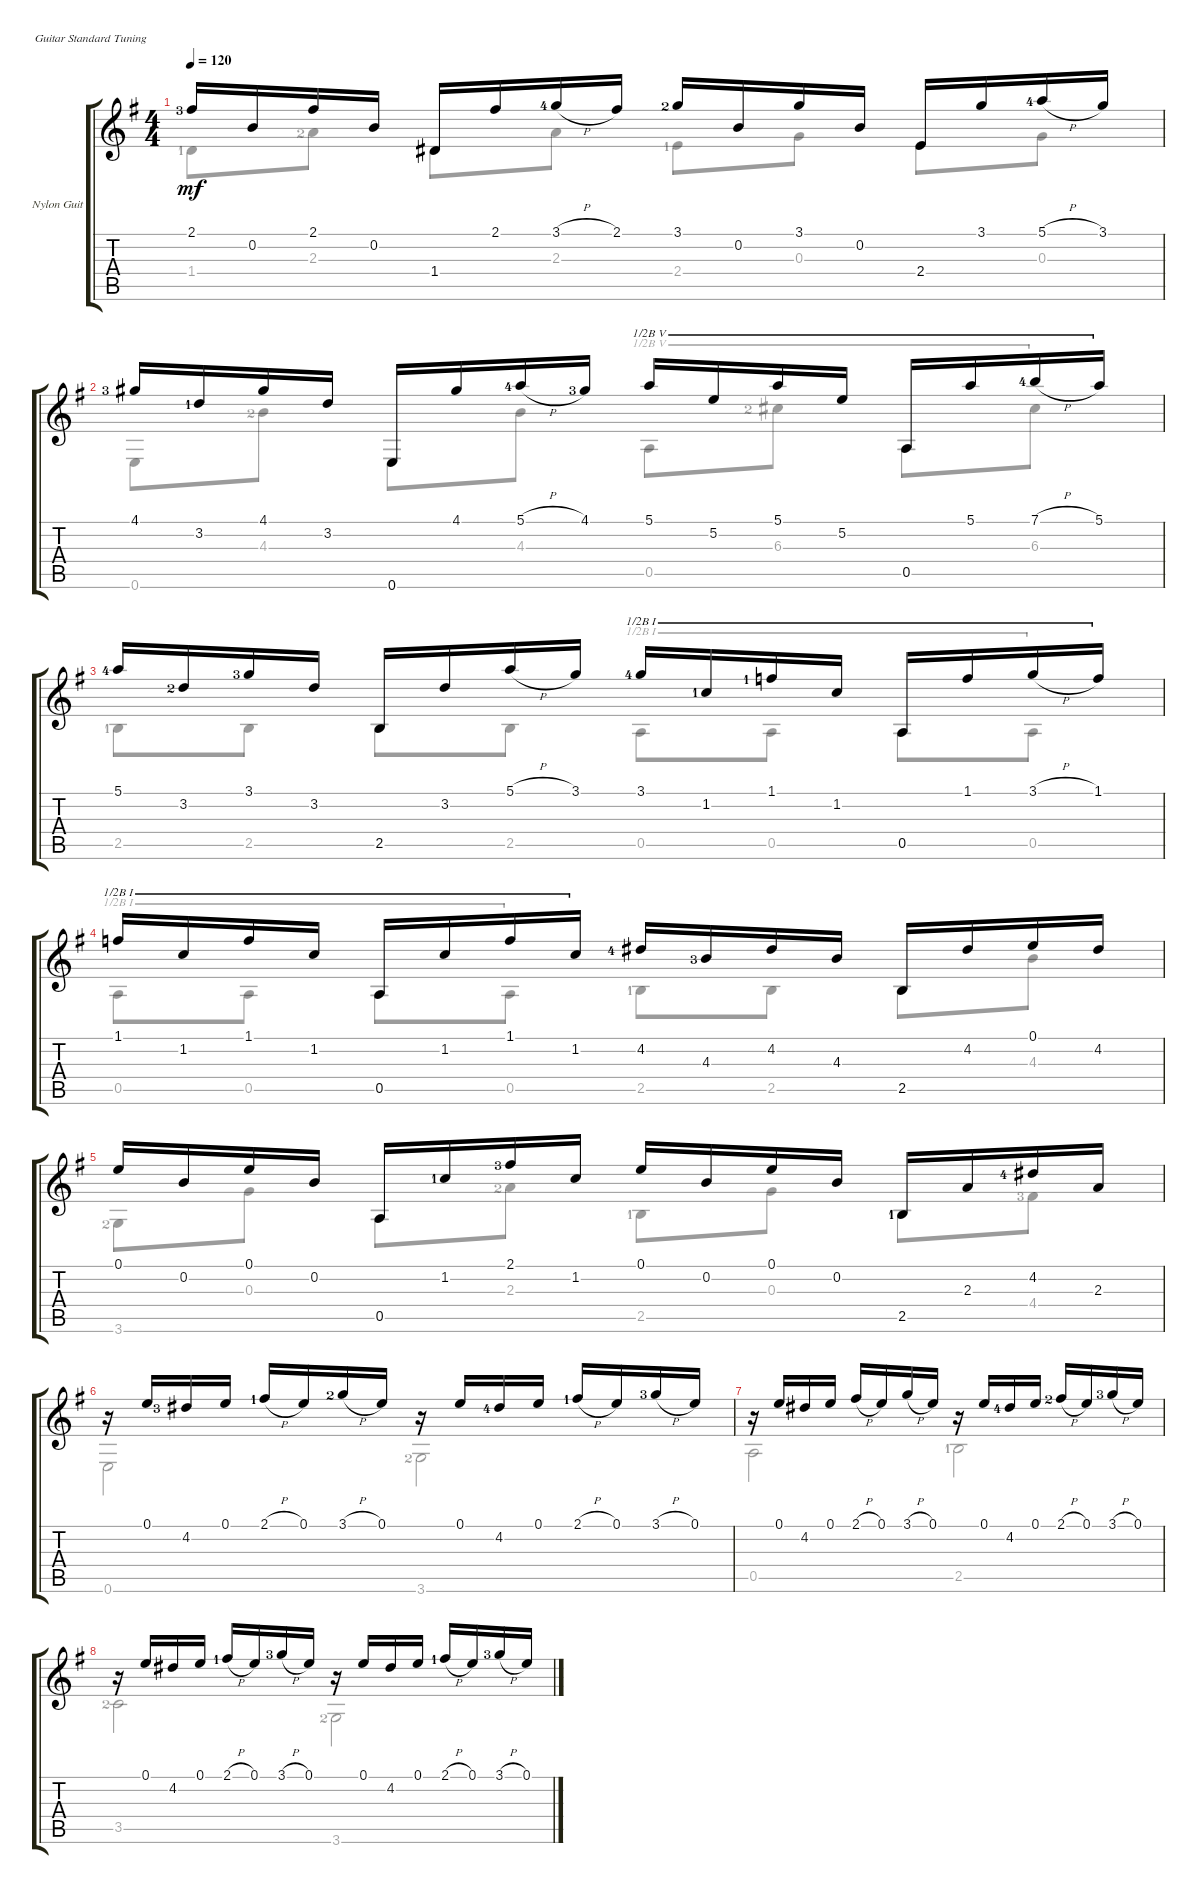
\defaultSystemsLayout 4
\bracketExtendMode groupsimilarinstruments
\firstSystemTrackNameOrientation horizontal
\otherSystemsTrackNameOrientation horizontal
\track ("Nylon Guitar" "Nylon Guit") {instrument acousticguitarsteel}
\staff {score tabs}
\tuning (E4 B3 G3 D3 A2 E2)
\voice
\ts (4 4)
\tempo 120
\clef g2
\ks g
2.1{lf 4}.16{dy mf} 0.2.16 2.1.16 0.2.16 1.4.16 2.1.16 3.1{h lf 5}.16 2.1.16 3.1{lf 3}.16 0.2.16 3.1.16 0.2.16 2.4.16 3.1.16 5.1{h lf 5}.16 3.1.16 |
4.1{lf 4}.16 3.2{lf 2}.16 4.1.16 3.2.16 0.6.16 4.1.16 5.1{h lf 5}.16 4.1{lf 4}.16 5.1.16{barre (5 half)} 5.2.16{barre (5 half)} 5.1.16{barre (5 half)} 5.2.16{barre (5 half)} 0.5.16{barre (5 half)} 5.1.16{barre (5 half)} 7.1{h lf 5}.16{barre (5 half)} 5.1.16{barre (5 half)} |
5.1{lf 5}.16 3.2{lf 3}.16 3.1{lf 4}.16 3.2.16 2.5.16 3.2.16 5.1{h}.16 3.1.16 3.1{lf 5}.16{barre (1 half)} 1.2{lf 2}.16{barre (1 half)} 1.1{lf 2}.16{barre (1 half)} 1.2.16{barre (1 half)} 0.5.16{barre (1 half)} 1.1.16{barre (1 half)} 3.1{h}.16{barre (1 half)} 1.1.16{barre (1 half)} |
1.1.16{barre (1 half)} 1.2.16{barre (1 half)} 1.1.16{barre (1 half)} 1.2.16{barre (1 half)} 0.5.16{barre (1 half)} 1.2.16{barre (1 half)} 1.1.16{barre (1 half)} 1.2.16{barre (1 half)} 4.2{lf 5}.16 4.3{lf 4}.16 4.2.16 4.3.16 2.5.16 4.2.16 0.1.16 4.2.16 |
0.1.16 0.2.16 0.1.16 0.2.16 0.5.16 1.2{lf 2}.16 2.1{lf 4}.16 1.2.16 0.1.16 0.2.16 0.1.16 0.2.16 2.5{lf 2}.16 2.3.16 4.2{lf 5}.16 2.3.16 |
r.16 0.1.16 4.2{lf 4}.16 0.1.16 2.1{h lf 2}.16 0.1.16 3.1{h lf 3}.16 0.1.16 r.16 0.1.16 4.2{lf 5}.16 0.1.16 2.1{h lf 2}.16 0.1.16 3.1{h lf 4}.16 0.1.16 |
r.16 0.1.16 4.2.16 0.1.16 2.1{h}.16 0.1.16 3.1{h}.16 0.1.16 r.16 0.1.16 4.2{lf 5}.16 0.1.16 2.1{h lf 3}.16 0.1.16 3.1{h lf 4}.16 0.1.16 |
r.16 0.1.16 4.2.16 0.1.16 2.1{h lf 2}.16 0.1.16 3.1{h lf 4}.16 0.1.16 r.16 0.1.16 4.2.16 0.1.16 2.1{h lf 2}.16 0.1.16 3.1{h lf 4}.16 0.1.16
\voice
\clef g2
\ottava regular
\simile none
\ks g
1.4{lf 2}.8{dy mf} 2.3{lf 3}.8 1.4.8 2.3.8 2.4{lf 2}.8 0.3.8 2.4.8 0.3.8 |
0.6.8 4.3{lf 3}.8 0.6.8 4.3.8 0.5.8{barre (5 half)} 6.3{lf 3}.8{barre (5 half)} 0.5.8{barre (5 half)} 6.3.8{barre (5 half)} |
2.5{lf 2}.8 2.5.8 2.5.8 2.5.8 0.5.8{barre (1 half)} 0.5.8{barre (1 half)} 0.5.8{barre (1 half)} 0.5.8{barre (1 half)} |
0.5.8{barre (1 half)} 0.5.8{barre (1 half)} 0.5.8{barre (1 half)} 0.5.8{barre (1 half)} 2.5{lf 2}.8 2.5.8 2.5.8 4.3.8 |
3.6{lf 3}.8 0.3.8 0.5.8 2.3{lf 3}.8 2.5{lf 2}.8 0.3.8 2.5{lf 2}.8 4.4{lf 4}.8 |
0.6.2 3.6{lf 3}.2 |
0.5.2 2.5{lf 2}.2 |
3.5{lf 3}.2 3.6{lf 3}.2
